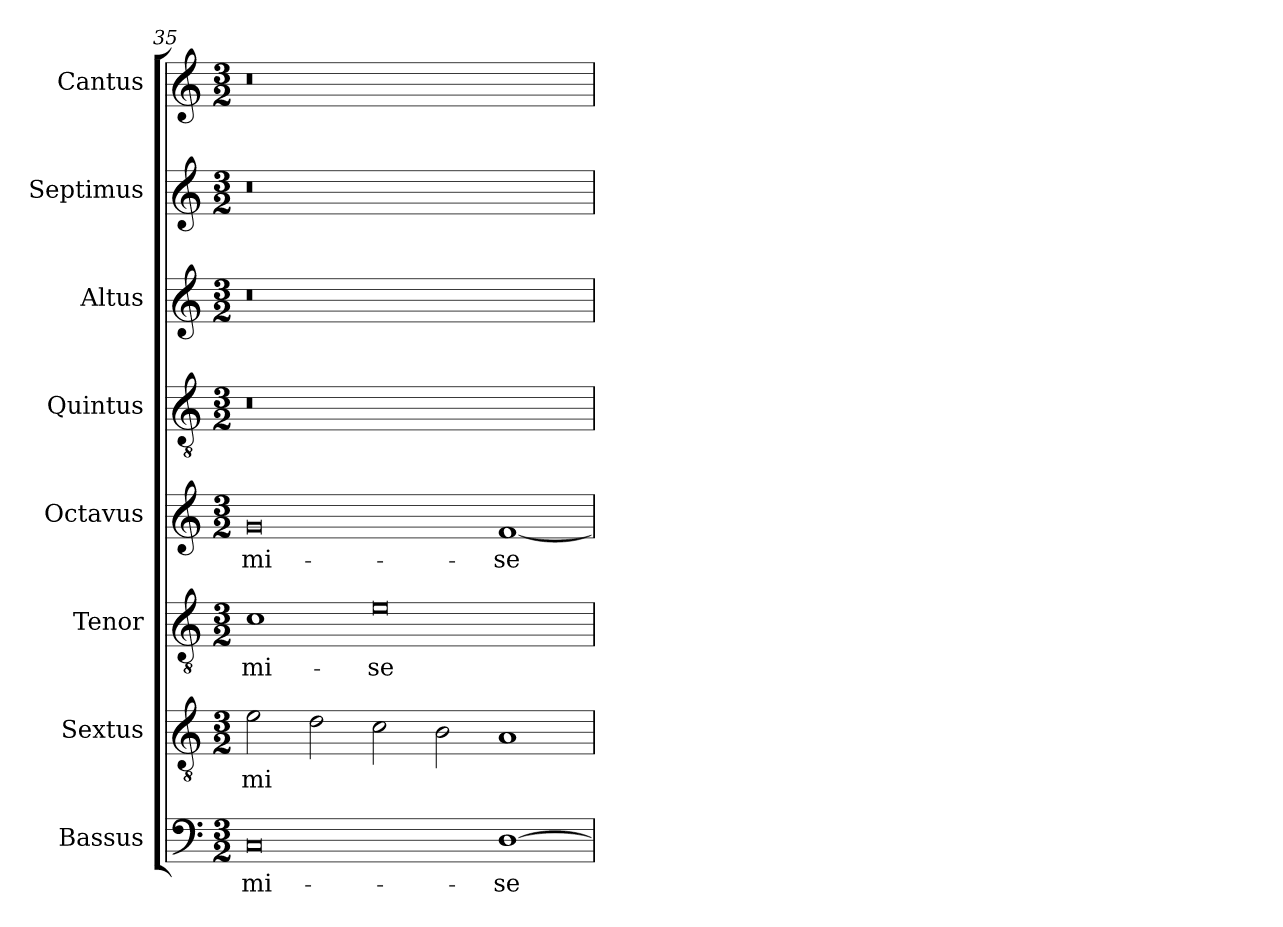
**kern	**text	**kern	**text	**kern	**text	**kern	**text	**kern	**kern	**kern	**kern
*part8	*part8	*part7	*part7	*part6	*part6	*part5	*part5	*part4	*part3	*part2	*part1
*staff8	*staff8	*staff7	*staff7	*staff6	*staff6	*staff5	*staff5	*staff4	*staff3	*staff2	*staff1
*I"Bassus	*	*I"Sextus	*	*I"Tenor	*	*I"Octavus	*	*I"Quintus	*I"Altus	*I"Septimus	*I"Cantus
!!LO:LB:g=z
*clefF4	*	*clefGv2	*	*clefGv2	*	*clefG2	*	*clefGv2	*clefG2	*clefG2	*clefG2
*	*	*	*	*	*	*	*	*	*	*k[]	*
*	*	*	*	*	*	*	*	*	*	*C:	*
*M3/2	*	*M3/2	*	*M3/2	*	*M3/2	*	*M3/2	*M3/2	*M3/2	*M3/2
=35	=35	=35	=35	=35	=35	=35	=35	=35	=35	=35	=35
!	!LO:LY:b:cj	!	!LO:LY:b	!	!LO:LY:b:cj	!	!LO:LY:b:cj	!	!	!	!
0C	mi-	2e\	mi	1c	mi-	0g	mi-	0.r	0.r	0.r	0.r
.	.	2d\	.	.	.	.	.	.	.	.	.
!	!	!	!	!	!LO:LY:b:cj	!	!	!	!	!	!
.	.	2c\	.	0e	-se-	.	.	.	.	.	.
.	.	2B\	.	.	.	.	.	.	.	.	.
!	!LO:LY:b:cj	!	!	!	!	!	!LO:LY:b:cj	!	!	!	!
[>1D	-se-	1A	.	.	.	[<1f	-se-	.	.	.	.
=	=	=	=	=	=	=	=	=	=	=	=
*-	*-	*-	*-	*-	*-	*-	*-	*-	*-	*-	*-
